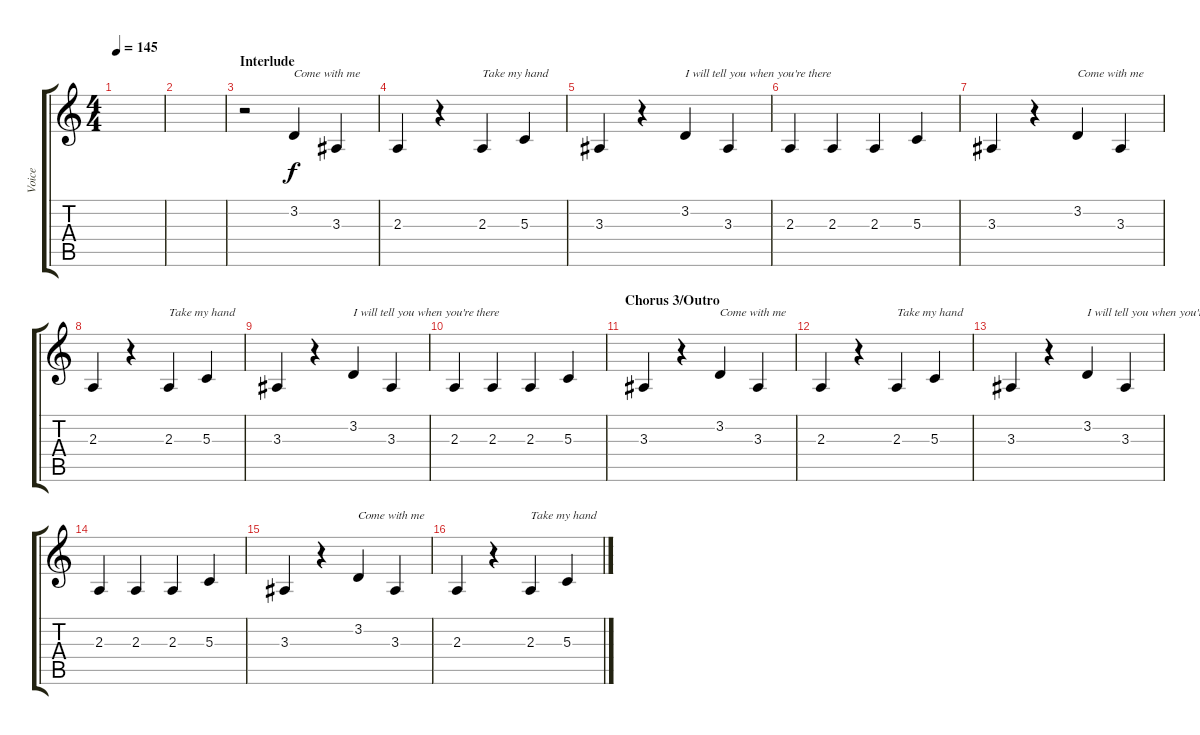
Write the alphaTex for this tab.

\track ("Voice" "Voice") {instrument altosax}
\staff {score tabs}
\tuning (E4 B3 G3 D3 A2 E2) {hide}
\ts (4 4)
\tempo 145
\clef g2
\ks c
|
|
\section ("" "Interlude")
r.2 3.2.4{txt "Come with me"} 3.3.4 |
2.3.4 r.4 2.3.4{txt "Take my hand"} 5.3.4 |
3.3.4 r.4 3.2.4{txt "I will tell you when you're there"} 3.3.4 |
2.3.4 2.3.4 2.3.4 5.3.4 |
3.3.4 r.4 3.2.4{txt "Come with me "} 3.3.4 |
2.3.4 r.4 2.3.4{txt "Take my hand"} 5.3.4 |
3.3.4 r.4 3.2.4{txt "I will tell you when you're there"} 3.3.4 |
2.3.4 2.3.4 2.3.4 5.3.4 |
\section ("" "Chorus 3/Outro")
3.3.4 r.4 3.2.4{txt "Come with me"} 3.3.4 |
2.3.4 r.4 2.3.4{txt "Take my hand"} 5.3.4 |
3.3.4 r.4 3.2.4{txt "I will tell you when you're there"} 3.3.4 |
2.3.4 2.3.4 2.3.4 5.3.4 |
3.3.4 r.4 3.2.4{txt "Come with me"} 3.3.4 |
2.3.4 r.4 2.3.4{txt "Take my hand"} 5.3.4
